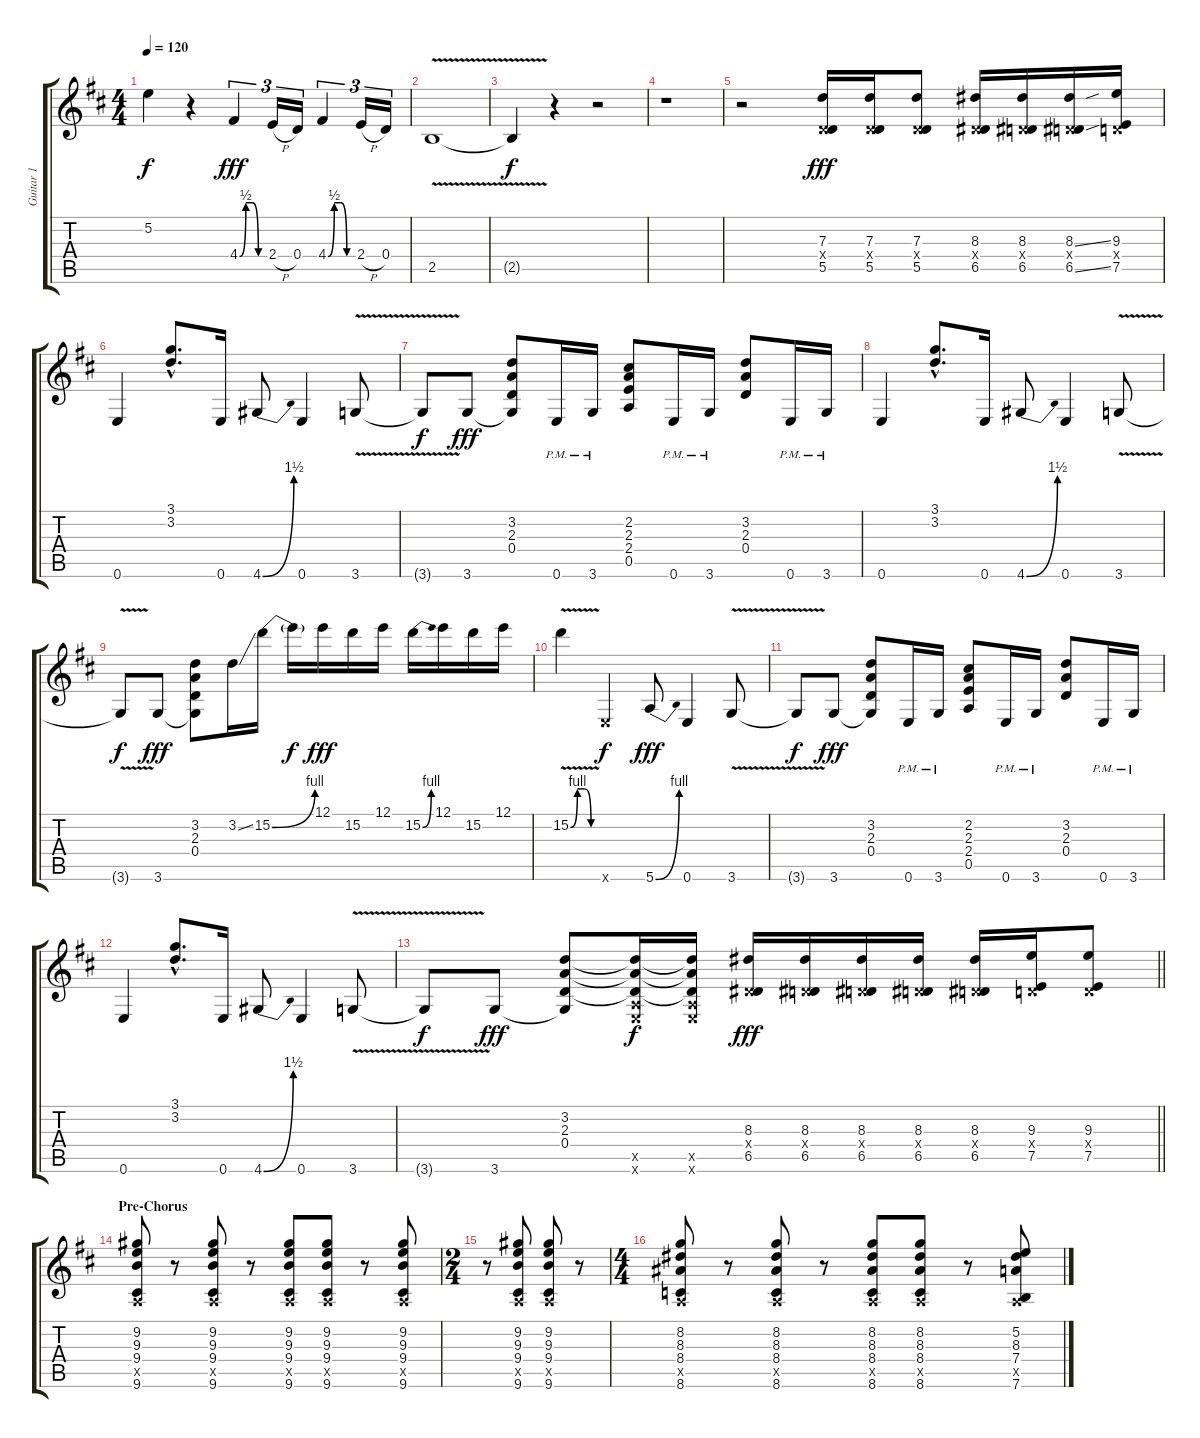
\track ("Guitar 1" "Guitar 1") {instrument distortionguitar}
\staff {score tabs}
\tuning (E4 B3 G3 D3 A2 E2) {hide}
\ts (4 4)
\tempo 120
\clef g2
\ks d
5.2{t}.4{dy f} r.4 4.4{be (custom 0 0 15 2 30 2 45 0 60 0)}.4{tu (3 2) dy fff} 2.4{h}.16{tu (3 2)} 0.4.16{tu (3 2)} 4.4{be (custom 0 0 15 2 30 2 45 0 60 0)}.4{tu (3 2)} 2.4{h}.16{tu (3 2)} 0.4.16{tu (3 2)} |
2.5{v}.1 |
2.5{t}.4{dy f} r.4 r.2 |
r.1 |
r.2 (7.3 0.4{x} 5.5).16{dy fff} (7.3 0.4{x} 5.5).16 (7.3 0.4{x} 5.5).8 (8.3 0.4{x} 6.5).16 (8.3 0.4{x} 6.5).16 (8.3{ss} 0.4{x} 6.5{ss}).16 (9.3 0.4{x} 7.5).16 |
0.6.4 (3.1{hac} 3.2{hac}).8{d} 0.6.16 4.6{be (bend 0 0 60 6)}.8 0.6.4 3.6{v}.8 |
3.6{t}.8{dy f} 3.6.8{dy fff} (3.2 2.3 0.4 3.6{t}).8 0.6{pm}.16 3.6{pm}.16 (2.2 2.3 2.4 0.5).8 0.6{pm}.16 3.6{pm}.16 (3.2 2.3 0.4).8 0.6{pm}.16 3.6{pm}.16 |
0.6.4 (3.1{hac} 3.2{hac}).8{d} 0.6.16 4.6{be (bend 0 0 60 6)}.8 0.6.4 3.6{v}.8 |
3.6{t}.8{dy f} 3.6.8{dy fff} (3.2 2.3 0.4 3.6{t}).8 3.2{ss}.16 15.2{be (bend 0 0 60 4)}.16 15.2{t}.16{dy f} 12.1.16{dy fff} 15.2.16 12.1.16 15.2{be (bend 0 0 60 4)}.16 12.1.16 15.2.16 12.1.16 |
15.2{be (custom 0 0 15 4 30 4 45 0 60 0) v}.4 0.6{x}.4{dy f} 5.6{be (bend 0 0 60 4)}.8{dy fff} 0.6.4 3.6{v}.8 |
3.6{t}.8{dy f} 3.6.8{dy fff} (3.2 2.3 0.4 3.6{t}).8 0.6{pm}.16 3.6{pm}.16 (2.2 2.3 2.4 0.5).8 0.6{pm}.16 3.6{pm}.16 (3.2 2.3 0.4).8 0.6{pm}.16 3.6{pm}.16 |
0.6.4 (3.1{hac} 3.2{hac}).8{d} 0.6.16 4.6{be (bend 0 0 60 6)}.8 0.6.4 3.6{v}.8 |
\barLineRight lightlight
3.6{t}.8{dy f} 3.6.8{dy fff} (3.2 2.3 0.4 3.6{t}).8 (3.2{t} 2.3{t} 0.4{t} 0.5{x} 0.6{x}).16{dy f} (3.2{t} 2.3{t} 0.4{t} 0.5{x} 0.6{x}).16 (8.3 0.4{x} 6.5).16{dy fff} (8.3 0.4{x} 6.5).16 (8.3 0.4{x} 6.5).16 (8.3 0.4{x} 6.5).16 (8.3 0.4{x} 6.5).16 (9.3 0.4{x} 7.5).16 (9.3 0.4{x} 7.5).8 |
\section ("" "Pre-Chorus")
(9.2 9.3 9.4 0.5{x} 9.6).8 r.8 (9.2 9.3 9.4 0.5{x} 9.6).8 r.8 (9.2 9.3 9.4 0.5{x} 9.6).8 (9.2 9.3 9.4 0.5{x} 9.6).8 r.8 (9.2 9.3 9.4 0.5{x} 9.6).8 |
\ts (2 4)
r.8 (9.2 9.3 9.4 0.5{x} 9.6).8 (9.2 9.3 9.4 0.5{x} 9.6).8 r.8 |
\ts (4 4)
(8.2 8.3 8.4 0.5{x} 8.6).8 r.8 (8.2 8.3 8.4 0.5{x} 8.6).8 r.8 (8.2 8.3 8.4 0.5{x} 8.6).8 (8.2 8.3 8.4 0.5{x} 8.6).8 r.8 (5.2 8.3 7.4 0.5{x} 7.6).8
